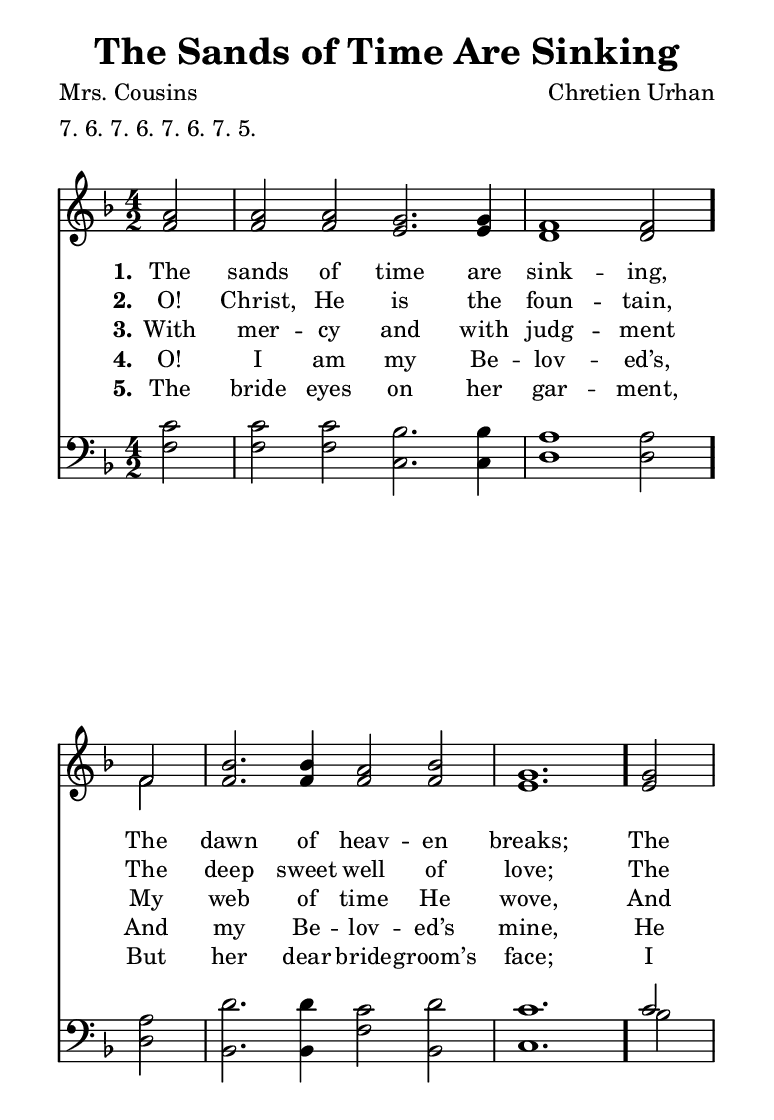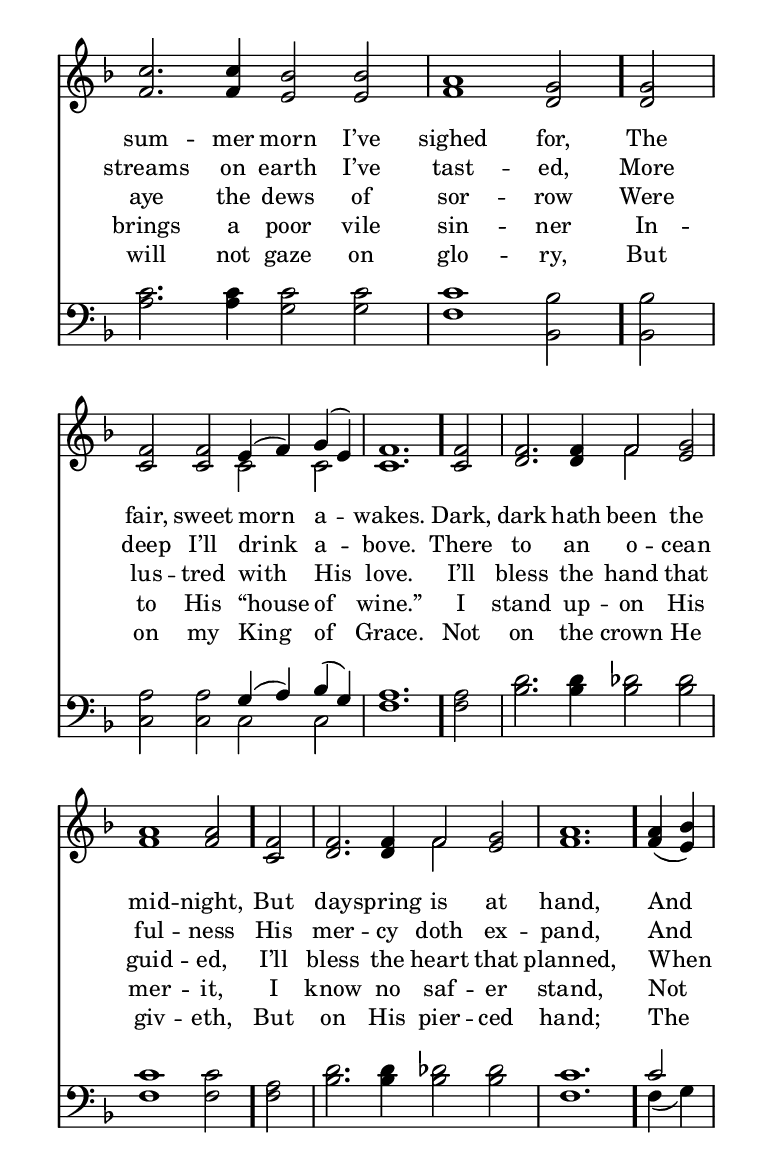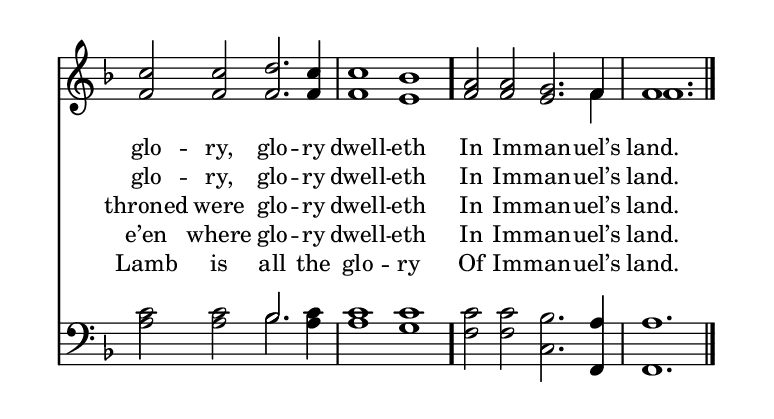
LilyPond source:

\include "common/global.ily"
\paper {
  \include "common/paper.ily"
}

\header{
  hymnnumber = "271"
  title = "The Sands of Time Are Sinking"
  tunename = "Rutherford"
  meter = "7. 6. 7. 6. 7. 6. 7. 5."
  poet = "Mrs. Cousins"
  composer = "Chretien Urhan"
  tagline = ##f
}

global = {
  \include "common/overrides.ily"
  \override Staff.TimeSignature.style = #'numbered
  \time 4/2
  \override Score.MetronomeMark.transparent = ##t % hide all fermata changes too
  \tempo 2=80
  \key f \major
  \partial 2
  \autoBeamOff
}

notesSoprano = {
\global
\relative c'' {

  a2 | a a g2. g4 | f1 f2
  f2 | bes2. bes4 a2 bes | g1.
  g2 | c2. c4 bes2 bes | a1 g2
  g2 | f2 f e4( f) g( e) | f1.
  f2 | f2. f4 f2 g | a1 a2
  f2 | f2. f4 f2 g | a1.
  a4( bes) | c2 c d2. c4 | c1 bes1 |
  a2 a g2. f4 | f1.

  \bar "|."

}
}

notesAlto = {
\global
\relative e' {

  f2 | f2 f e2. e4 | d1 d2
  f2 | f2. f4 f2 f | e1.
  e2 | f2. f4 e2 e | f1 d2
  d2 | c c c c | c1.
  c2 | d2. d4 f2 e | f1 f2
  c2 | d2. d4 f2 e | f1.
  f4( e) | f2 f f2. f4 | f1 e1 |
  f2 f e2. f4 | f1.

}
}

notesTenor = {
\global
\relative a {

  c2 | c2 c bes2. bes4 | a1 a2
  a2 | d2. d4 c2 d | c1.
  c2 | c2. c4 c2 c | c1 bes2
  bes2 | a2 a g4( a) bes( g) | a1.
  a2 | d2. d4 des2 des | c1 c2
  a2 | d2. d4 des2 des | c1.
  c2 | c c bes2. c4 | c1 c |
  c2 c bes2. a4 | a1.

}
}

notesBass = {
\global
\relative f {

  f2 | f f c2. c4 | d1 d2
  d2 | bes2. bes4 f'2 bes, | c1.
  bes'2 | a2. a4 g2 g | f1 bes,2
  bes2 | c2 c c c | f1.
  f2 | bes2. bes4 bes2 bes | f1 f2
  f2 | bes2. bes4 bes2 bes | f1.
  f4( g) | a2 a bes2. a4 | a1 g |
  f2 f c2. f,4 | f1.

}
}

wordsA = \lyricmode {
\set stanza = "1."

The sands of time are sink -- ing, \bar "."
The dawn of heav -- en breaks; \bar "."
The sum -- mer morn I’ve sighed for, \bar "."
The fair, sweet morn a -- wakes. \bar "."
Dark, dark hath been the mid -- night, \bar "."
But day -- spring is at hand, \bar "."
And glo -- ry, glo -- ry dwell -- eth \bar "."
In Im -- man -- uel’s land. \bar "."

}

wordsB = \lyricmode {
\set stanza = "2."

O! Christ, He is the foun -- tain,
The deep sweet well of love;
The streams on earth I’ve tast -- ed,
More deep I’ll drink a -- bove.
There to an o -- cean ful -- ness
His mer -- cy doth ex -- pand,
And glo -- ry, glo -- ry dwell -- eth
In Im -- man -- uel’s land.

}

wordsC = \lyricmode {
\set stanza = "3."

With mer -- cy and with judg -- ment
My web of time He wove,
And aye the dews of sor -- row
Were lus -- tred with His love.
I’ll bless the hand that guid -- ed,
I’ll bless the heart that planned,
When throned were glo -- ry dwell -- eth
In Im -- man -- uel’s land.

}

wordsD = \lyricmode {
\set stanza = "4."

O! I am my Be -- lov -- ed’s,
And my Be -- lov -- ed’s mine,
He brings a poor vile sin -- ner
In -- to His “house of wine.”
I stand up -- on His mer -- it,
I know no saf -- er stand,
Not e’en where glo -- ry dwell -- eth
In Im -- man -- uel’s land.

}

wordsE = \lyricmode {
\set stanza = "5."

The bride eyes on her gar -- ment,
But her dear bride -- groom’s face;
I will not gaze on glo -- ry,
But on my King of Grace.
Not on the crown He giv -- eth,
But on His pier -- ced hand;
The Lamb is all the glo -- ry
Of Im -- man -- uel’s land.

}

\score {
  \context ChoirStaff <<
    \context Staff = upper <<
      \set Staff.autoBeaming = ##f
      \set ChoirStaff.systemStartDelimiter = #'SystemStartBar
      \set ChoirStaff.printPartCombineTexts = ##f
      \partcombine #'(2 . 9) \notesSoprano \notesAlto
      \context NullVoice = sopranos { \voiceOne << \notesSoprano >> }
      \context NullVoice = altos { \voiceTwo << \notesAlto >> }
      \context Lyrics = one   \lyricsto sopranos \wordsA
      \context Lyrics = two   \lyricsto sopranos \wordsB
      \context Lyrics = three \lyricsto sopranos \wordsC
      \context Lyrics = four  \lyricsto sopranos \wordsD
      \context Lyrics = five  \lyricsto sopranos \wordsE
    >>
    \context Staff = men <<
      \set Staff.autoBeaming = ##f
      \clef bass
      \set ChoirStaff.printPartCombineTexts = ##f
      \partcombine #'(2 . 9) \notesTenor \notesBass
      \context NullVoice = tenors { \voiceOne << \notesTenor >> }
      \context NullVoice = basses { \voiceTwo << \notesBass >> }
    >>
  >>
  \layout {
    \include "common/layout.ily"
  }
  \midi{
    \include "common/midi.ily"
  }
}

\version "2.19.49"  % necessary for upgrading to future LilyPond versions.

% vi:set et ts=2 sw=2 ai nocindent syntax=lilypond:
